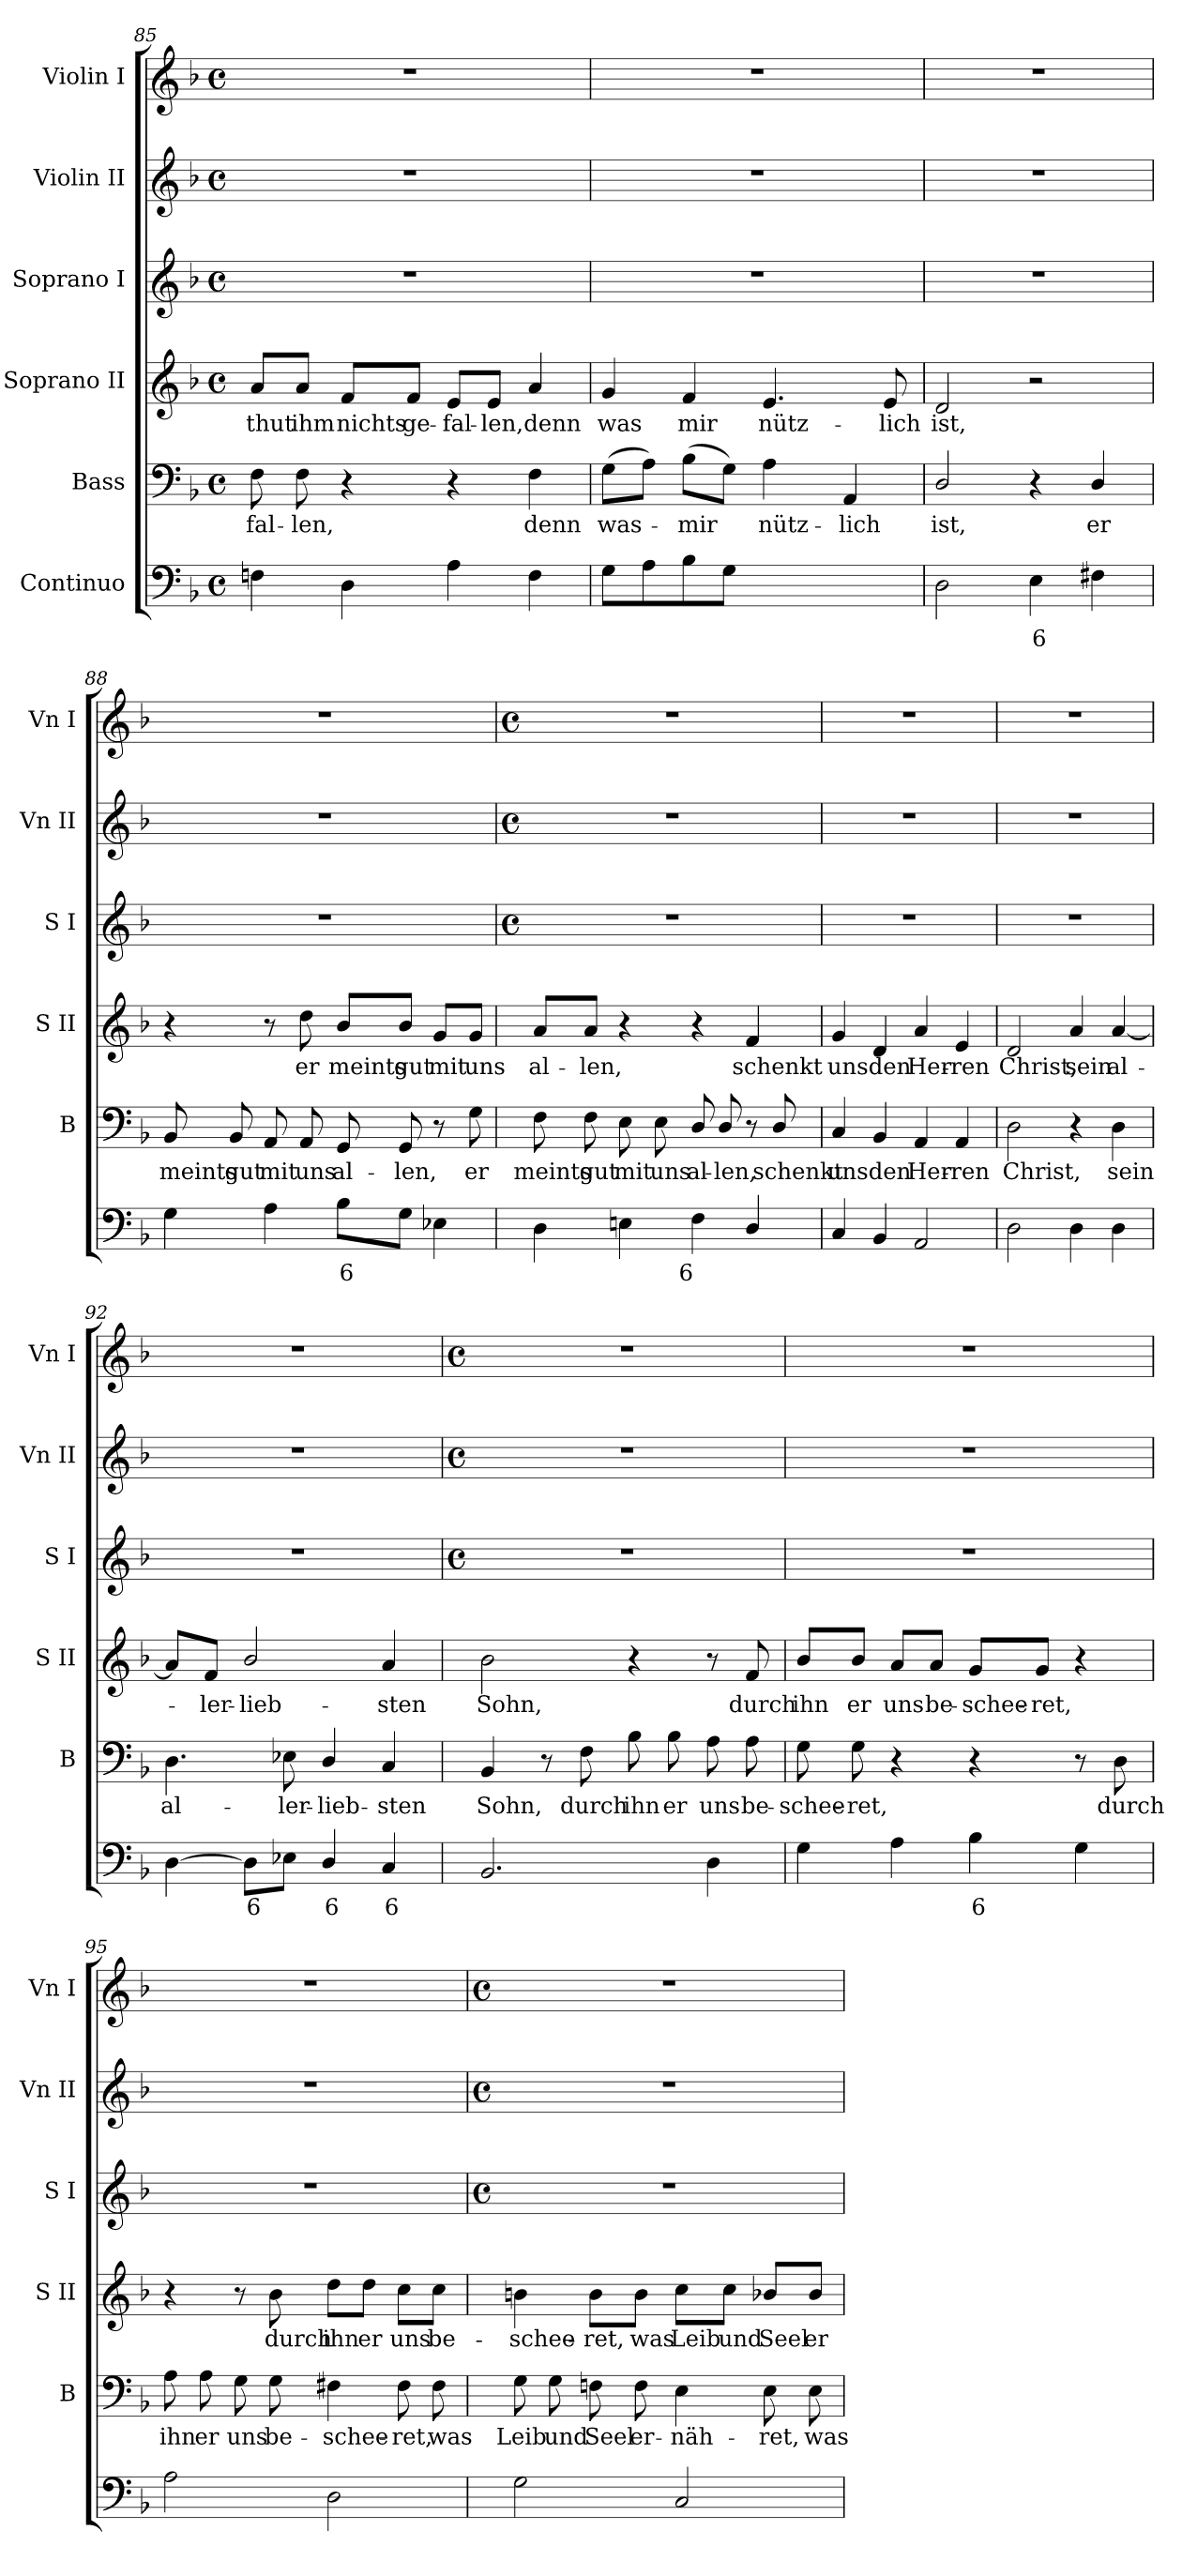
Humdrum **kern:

**kern	**text	**kern	**text	**kern	**text	**kern	**kern	**kern
*part6	*part6	*part5	*part5	*part4	*part4	*part3	*part2	*part1
*staff6	*staff6	*staff5	*staff5	*staff4	*staff4	*staff3	*staff2	*staff1
*I"Continuo	*	*I"Bass	*	*I"Soprano II	*	*I"Soprano I	*I"Violin II	*I"Violin I
*	*	*I'B	*	*I'S II	*	*I'S I	*I'Vn II	*I'Vn I
!!LO:LB:g=z
*clefF4	*	*clefF4	*	*clefG2	*	*clefG2	*clefG2	*clefG2
*k[b-]	*	*k[b-]	*	*k[b-]	*	*k[b-]	*k[b-]	*k[b-]
*F:	*	*F:	*	*F:	*	*F:	*F:	*F:
*M4/4	*	*M4/4	*	*M4/4	*	*M4/4	*M4/4	*M4/4
*met(c)	*	*met(c)	*	*met(c)	*	*met(c)	*met(c)	*met(c)
=85	=85	=85	=85	=85	=85	=85	=85	=85
!	!	!	!LO:LY:b	!	!LO:LY:b	!	!	!
4Fn	.	8F	-fal-	8a/L	thut	1r	1r	1r
!	!	!	!LO:LY:b	!	!LO:LY:b	!	!	!
.	.	8F	-len,	8a/J	ihm	.	.	.
!	!	!	!	!	!LO:LY:b	!	!	!
4D	.	4r	.	8f/L	nichts	.	.	.
!	!	!	!	!	!LO:LY:b	!	!	!
.	.	.	.	8f/J	ge-	.	.	.
!	!	!	!	!	!LO:LY:b	!	!	!
4A	.	4r	.	8e/L	-fal-	.	.	.
!	!	!	!	!	!LO:LY:b	!	!	!
.	.	.	.	8e/J	-len,	.	.	.
!	!	!	!LO:LY:b	!	!LO:LY:b	!	!	!
4F	.	4F	denn	4a	denn	.	.	.
=86	=86	=86	=86	=86	=86	=86	=86	=86
!	!	!	!LO:LY:b	!	!LO:LY:b	!	!	!
8GL	.	(>8GL	was-	4g	was	1r	1r	1r
8A	.	8AJ)	.	.	.	.	.	.
!	!	!	!LO:LY:b	!	!LO:LY:b	!	!	!
8B-	.	(>8B-L	-mir	4f	mir	.	.	.
8GJ	.	8GJ)	.	.	.	.	.	.
!	!	!	!LO:LY:b	!	!LO:LY:b	!	!	!
[8Ayy	.	4A	nütz-	4.e	nütz-	.	.	.
!	!LO:LY:b	!	!	!	!	!	!	!
8ALyy]	4	.	.	.	.	.	.	.
!	!	!	!LO:LY:b	!	!	!	!	!
[8AAyy	.	4AA	-lich	.	.	.	.	.
!	!	!	!	!	!LO:LY:b	!	!	!
8AAJyy]	.	.	.	8e	-lich	.	.	.
=87	=87	=87	=87	=87	=87	=87	=87	=87
!	!	!	!LO:LY:b	!	!LO:LY:b	!	!	!
2D	.	2D/	ist,	2d	ist,	1r	1r	1r
!	!LO:LY:b	!	!	!	!	!	!	!
4E	6	4r	.	2r	.	.	.	.
!	!	!	!LO:LY:b	!	!	!	!	!
4F#X	.	4D/	er	.	.	.	.	.
=88	=88	=88	=88	=88	=88	=88	=88	=88
!	!	!	!LO:LY:b	!	!	!	!	!
4G	.	8BB-	meints	4r	.	1r	1r	1r
!	!	!	!LO:LY:b	!	!	!	!	!
.	.	8BB-	gut	.	.	.	.	.
!	!	!	!LO:LY:b	!	!	!	!	!
4A	.	8AA	mit	8r	.	.	.	.
!	!	!	!LO:LY:b	!	!LO:LY:b	!	!	!
.	.	8AA	uns	8dd	er	.	.	.
!	!LO:LY:b	!	!LO:LY:b	!	!LO:LY:b	!	!	!
8B-L	6	8GG	al-	8b-/L	meints	.	.	.
!	!	!	!LO:LY:b	!	!LO:LY:b	!	!	!
8GJ	.	8GG	-len,	8b-/J	gut	.	.	.
!	!	!	!	!	!LO:LY:b	!	!	!
4E-X	.	8r	.	8g/L	mit	.	.	.
!	!	!	!LO:LY:b	!	!LO:LY:b	!	!	!
.	.	8G	er	8g/J	uns	.	.	.
!!LO:LB:g=z
=89	=89	=89	=89	=89	=89	=89	=89	=89
*	*	*	*	*	*	*M4/4	*M4/4	*M4/4
*	*	*	*	*	*	*met(c)	*met(c)	*met(c)
!	!	!	!LO:LY:b	!	!LO:LY:b	!	!	!
4D	.	8F	meints	8a/L	al-	1r	1r	1r
!	!	!	!LO:LY:b	!	!LO:LY:b	!	!	!
.	.	8F	gut	8a/J	-len,	.	.	.
!	!	!	!LO:LY:b	!	!	!	!	!
4En	.	8E	mit	4r	.	.	.	.
!	!	!	!LO:LY:b	!	!	!	!	!
.	.	8E	uns	.	.	.	.	.
!	!LO:LY:b	!	!LO:LY:b	!	!	!	!	!
4F	6	8D/	al-	4r	.	.	.	.
!	!	!	!LO:LY:b	!	!	!	!	!
.	.	8D/	-len,	.	.	.	.	.
!	!	!	!	!	!LO:LY:b	!	!	!
4D/	.	8r	.	4f	schenkt	.	.	.
!	!	!	!LO:LY:b	!	!	!	!	!
.	.	8D/	schenkt	.	.	.	.	.
=90	=90	=90	=90	=90	=90	=90	=90	=90
!	!	!	!LO:LY:b	!	!LO:LY:b	!	!	!
4C	.	4C	uns	4g	uns	1r	1r	1r
!	!	!	!LO:LY:b	!	!LO:LY:b	!	!	!
4BB-	.	4BB-	den	4d	den	.	.	.
!	!	!	!LO:LY:b	!	!LO:LY:b	!	!	!
2AA	.	4AA	Her-	4a	Her-	.	.	.
!	!	!	!LO:LY:b	!	!LO:LY:b	!	!	!
.	.	4AA	-ren	4e	-ren	.	.	.
=91	=91	=91	=91	=91	=91	=91	=91	=91
!	!	!	!LO:LY:b	!	!LO:LY:b	!	!	!
2D	.	2D	Christ,	2d	Christ,	1r	1r	1r
!	!	!	!	!	!LO:LY:b	!	!	!
4D	.	4r	.	4a	sein	.	.	.
!	!	!	!LO:LY:b	!	!LO:LY:b	!	!	!
4D	.	4D	sein	[4a	al-	.	.	.
=92	=92	=92	=92	=92	=92	=92	=92	=92
!	!	!	!LO:LY:b	!	!	!	!	!
[4D	.	4.D	al-	8a/L]	.	1r	1r	1r
!	!	!	!	!	!LO:LY:b	!	!	!
.	.	.	.	8f/J	ler-	.	.	.
!	!LO:LY:b	!	!	!	!LO:LY:b	!	!	!
8DL]	6	.	.	2b-/	-lieb-	.	.	.
!	!	!	!LO:LY:b	!	!	!	!	!
8E-XJ	.	8E-X	-ler-	.	.	.	.	.
!	!LO:LY:b	!	!LO:LY:b	!	!	!	!	!
4D/	6	4D/	-lieb-	.	.	.	.	.
!	!LO:LY:b	!	!LO:LY:b	!	!LO:LY:b	!	!	!
4C	6	4C	-sten	4a	-sten	.	.	.
!!LO:LB:g=z
=93	=93	=93	=93	=93	=93	=93	=93	=93
*	*	*	*	*	*	*M4/4	*M4/4	*M4/4
*	*	*	*	*	*	*met(c)	*met(c)	*met(c)
!	!	!	!LO:LY:b	!	!LO:LY:b	!	!	!
2.BB-	.	4BB-	Sohn,	2b-	Sohn,	1r	1r	1r
.	.	8r	.	.	.	.	.	.
!	!	!	!LO:LY:b	!	!	!	!	!
.	.	8F	durch	.	.	.	.	.
!	!	!	!LO:LY:b	!	!	!	!	!
.	.	8B-	ihn	4r	.	.	.	.
!	!	!	!LO:LY:b	!	!	!	!	!
.	.	8B-	er	.	.	.	.	.
!	!	!	!LO:LY:b	!	!	!	!	!
4D	.	8A	uns	8r	.	.	.	.
!	!	!	!LO:LY:b	!	!LO:LY:b	!	!	!
.	.	8A	be-	8f	durch	.	.	.
=94	=94	=94	=94	=94	=94	=94	=94	=94
!	!	!	!LO:LY:b	!	!LO:LY:b	!	!	!
4G	.	8G	-schee-	8b-/L	ihn	1r	1r	1r
!	!	!	!LO:LY:b	!	!LO:LY:b	!	!	!
.	.	8G	-ret,	8b-/J	er	.	.	.
!	!	!	!	!	!LO:LY:b	!	!	!
4A	.	4r	.	8a/L	uns	.	.	.
!	!	!	!	!	!LO:LY:b	!	!	!
.	.	.	.	8a/J	be-	.	.	.
!	!LO:LY:b	!	!	!	!LO:LY:b	!	!	!
4B-	6	4r	.	8g/L	-schee-	.	.	.
!	!	!	!	!	!LO:LY:b	!	!	!
.	.	.	.	8g/J	-ret,	.	.	.
4G	.	8r	.	4r	.	.	.	.
!	!	!	!LO:LY:b	!	!	!	!	!
.	.	8D	durch	.	.	.	.	.
=95	=95	=95	=95	=95	=95	=95	=95	=95
!	!	!	!LO:LY:b	!	!	!	!	!
2A	.	8A	ihn	4r	.	1r	1r	1r
!	!	!	!LO:LY:b	!	!	!	!	!
.	.	8A	er	.	.	.	.	.
!	!	!	!LO:LY:b	!	!	!	!	!
.	.	8G	uns	8r	.	.	.	.
!	!	!	!LO:LY:b	!	!LO:LY:b	!	!	!
.	.	8G	be-	8b-	durch	.	.	.
!	!	!	!LO:LY:b	!	!LO:LY:b	!	!	!
2D	.	4F#X	-schee-	8dd\L	ihn	.	.	.
!	!	!	!	!	!LO:LY:b	!	!	!
.	.	.	.	8dd\J	er	.	.	.
!	!	!	!LO:LY:b	!	!LO:LY:b	!	!	!
.	.	8F#	-ret,	8cc\L	uns	.	.	.
!	!	!	!LO:LY:b	!	!LO:LY:b	!	!	!
.	.	8F#	was	8cc\J	be-	.	.	.
!!LO:LB:g=z
=96	=96	=96	=96	=96	=96	=96	=96	=96
*	*	*	*	*	*	*M4/4	*M4/4	*M4/4
*	*	*	*	*	*	*met(c)	*met(c)	*met(c)
!	!	!	!LO:LY:b	!	!LO:LY:b	!	!	!
2G	.	8G	Leib	4bn	-schee-	1r	1r	1r
!	!	!	!LO:LY:b	!	!	!	!	!
.	.	8G	und	.	.	.	.	.
!	!	!	!LO:LY:b	!	!LO:LY:b	!	!	!
.	.	8Fn	Seel	8b\L	-ret,	.	.	.
!	!	!	!LO:LY:b	!	!LO:LY:b	!	!	!
.	.	8F	er-	8b\J	was	.	.	.
!	!	!	!LO:LY:b	!	!LO:LY:b	!	!	!
2C	.	4E	-näh-	8cc\L	Leib	.	.	.
!	!	!	!	!	!LO:LY:b	!	!	!
.	.	.	.	8cc\J	und	.	.	.
!	!	!	!LO:LY:b	!	!LO:LY:b	!	!	!
.	.	8E	-ret,	8b-X/L	Seel	.	.	.
!	!	!	!LO:LY:b	!	!LO:LY:b	!	!	!
.	.	8E	was	8b-/J	er-	.	.	.
=	=	=	=	=	=	=	=	=
*-	*-	*-	*-	*-	*-	*-	*-	*-
